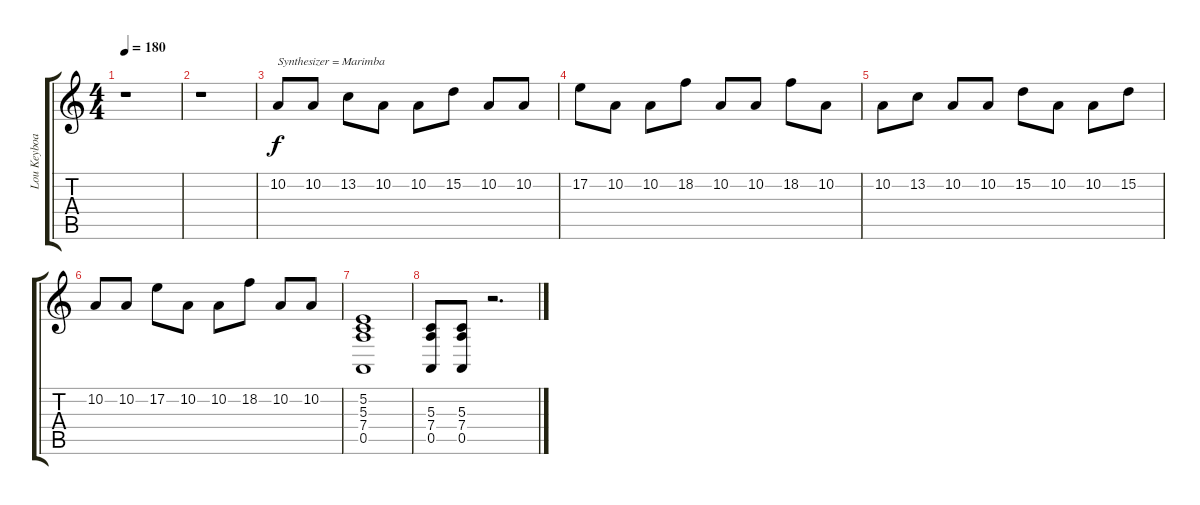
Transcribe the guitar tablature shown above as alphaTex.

\track ("Lou Keyboard" "Lou Keyboa") {instrument rockorgan bank 1}
\staff {score tabs}
\tuning (E4 B3 G3 D3 A2 E2) {hide}
\ts (4 4)
\tempo 180
\clef g2
\ks c
r.1{dy f} |
r.1 |
10.2.8{txt "Synthesizer = Marimba" instrument marimba} 10.2.8 13.2.8 10.2.8 10.2.8 15.2.8 10.2.8 10.2.8 |
17.2.8 10.2.8 10.2.8 18.2.8 10.2.8 10.2.8 18.2.8 10.2.8 |
10.2.8 13.2.8 10.2.8 10.2.8 15.2.8 10.2.8 10.2.8 15.2.8 |
10.2.8 10.2.8 17.2.8 10.2.8 10.2.8 18.2.8 10.2.8 10.2.8 |
(5.2 5.3 7.4 0.5).1 |
(5.3 7.4 0.5).8 (5.3 7.4 0.5).8 r.2{d}
